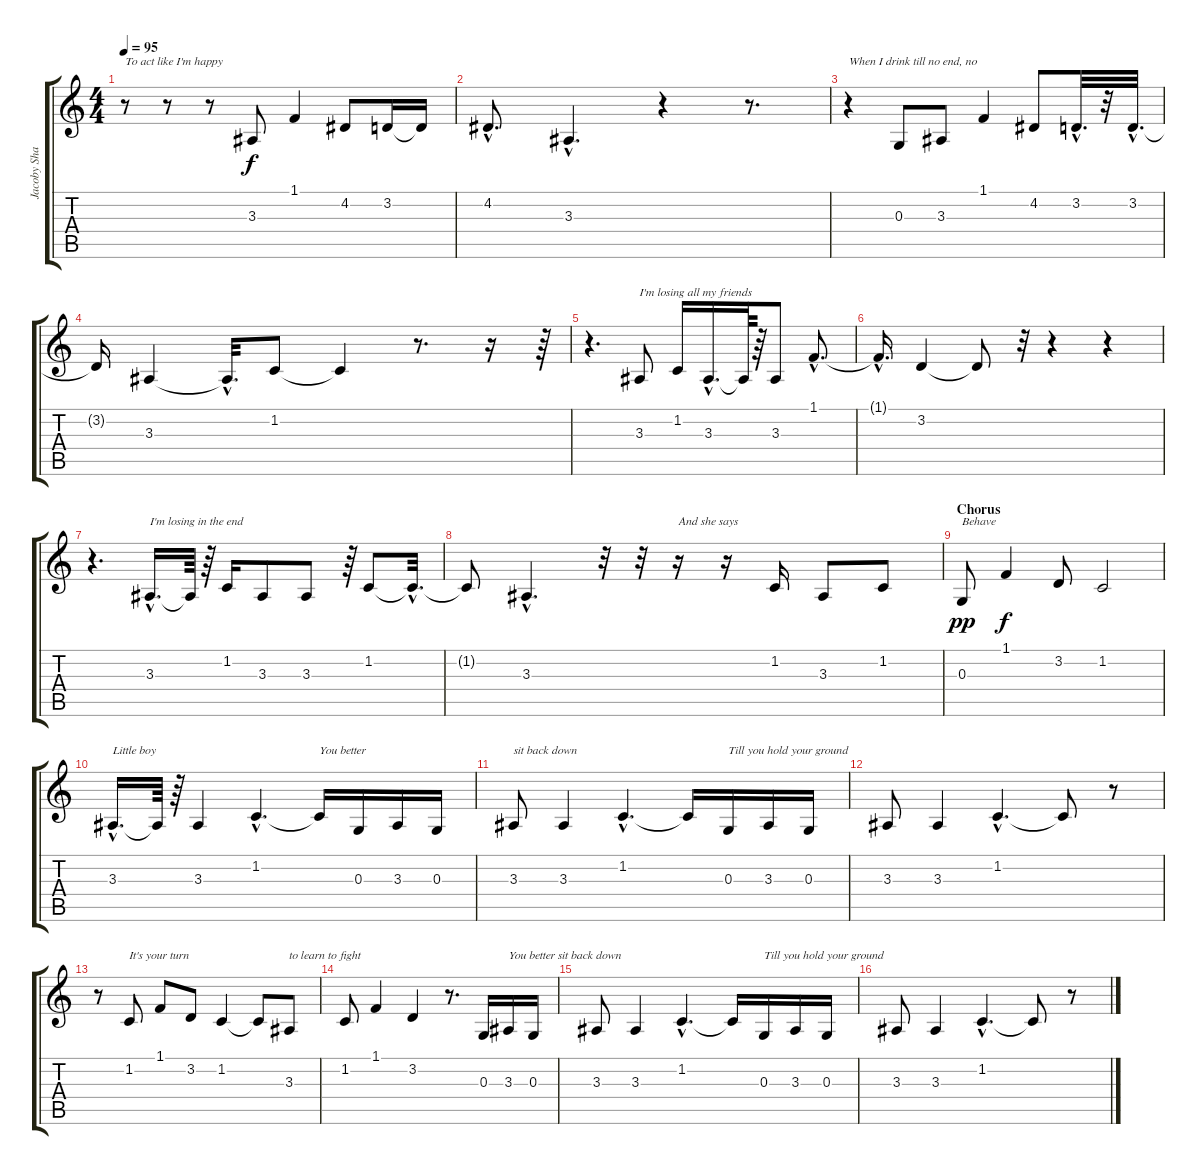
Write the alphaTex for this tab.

\track ("Jacoby Shadix" "Jacoby Sha") {instrument englishhorn}
\staff {score tabs}
\tuning (E4 B3 G3 D3 A2 E2) {hide}
\ts (4 4)
\tempo 95
\clef g2
\ks c
r.8{txt "To act like I'm happy " dy f} r.8 r.8 3.3.8 1.1.4 4.2.8 3.2.16 3.2{t}.16 |
4.2{hac}.8{d} 3.3{hac}.4{d} r.4 r.8{d} |
r.4{txt "When I drink till no end, no"} 0.3.8 3.3.8 1.1.4 4.2.8 3.2{hac}.32{d} r.32 3.2{hac}.32{d} |
3.2{t}.16 3.3.4 3.3{hac t}.32{d} 1.2.8 1.2{t}.4 r.8{d} r.16 r.64 |
r.4{d} 3.3.8{txt "I'm losing all my friends"} 1.2.16 3.3{hac}.16{d} 3.3{t}.64 r.64 3.3.8 1.1{hac}.8{d} |
1.1{hac t}.16{d} 3.2.4 3.2{t}.8 r.32 r.4 r.4 |
r.4{d} 3.3{hac}.16{d txt "I'm losing in the end "} 3.3{t}.64 r.64 1.2.16 3.3.8 3.3.8 r.64 1.2.8 1.2{hac t}.32{d} |
1.2{t}.8 3.3{hac}.4{d} r.32 r.32 r.16{txt "And she says "} r.16 1.2.16 3.3.8 1.2.8 |
\section ("" "Chorus")
0.3.8{txt "Behave" dy pp} 1.1.4{dy f} 3.2.8 1.2.2 |
3.3{hac}.16{d txt "Little boy"} 3.3{t}.64 r.64 3.3.4 1.2{hac}.4{d} 1.2{t}.16{txt "You better"} 0.3.16 3.3.16 0.3.16 |
3.3.8{txt "sit back down "} 3.3.4 1.2{hac}.4{d} 1.2{t}.16 0.3.16{txt "Till you hold your ground "} 3.3.16 0.3.16 |
3.3.8 3.3.4 1.2{hac}.4{d} 1.2{t}.8 r.8 |
r.8 1.2.8{txt "It's your turn "} 1.1.8 3.2.8 1.2.4 1.2{t}.8 3.3.8{txt "to learn to fight "} |
1.2.8 1.1.4 3.2.4 r.8{d} 0.3.16 3.3.16{txt "You better sit back down"} 0.3.16 |
3.3.8 3.3.4 1.2{hac}.4{d} 1.2{t}.16 0.3.16{txt "Till you hold your ground "} 3.3.16 0.3.16 |
3.3.8 3.3.4 1.2{hac}.4{d} 1.2{t}.8 r.8
